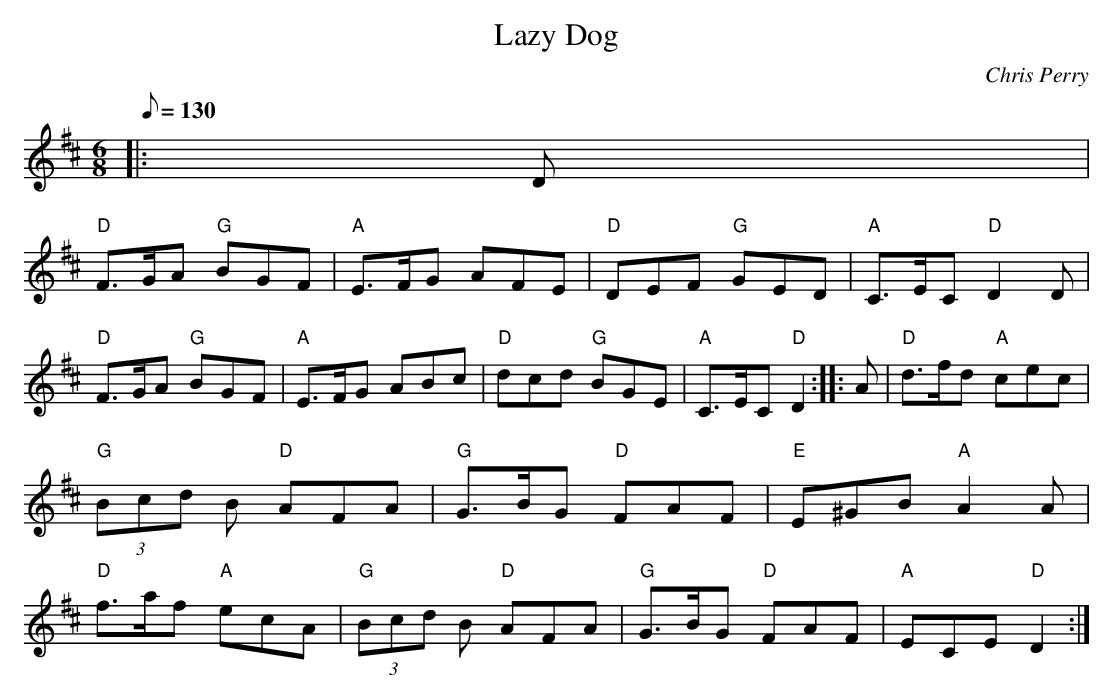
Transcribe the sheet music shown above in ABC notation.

X:1
T:Lazy Dog
C:Chris Perry
M:6/8
L:1/8
Q:130
K:D
|:D |
"D"F3/2G/A "G"BGF |\
"A"E3/2F/G AFE |\
"D"DEF "G"GED |\
"A"C3/2E/C "D"D2 D |\
"D"F3/2G/A "G"BGF |\
"A"E3/2F/G ABc |\
"D"dcd "G"BGE |\
"A"C3/2E/C "D"D2 :: A |\
"D"d3/2f/d "A"cec |\
"G" (3Bcd B "D"AFA |\
"G"G3/2B/G "D"FAF |\
"E"E^GB "A"A2 A |\
"D"f3/2a/f "A"ecA |\
"G" (3Bcd B "D"AFA |\
"G"G3/2B/G "D"FAF |\
"A"ECE "D"D2 :|
